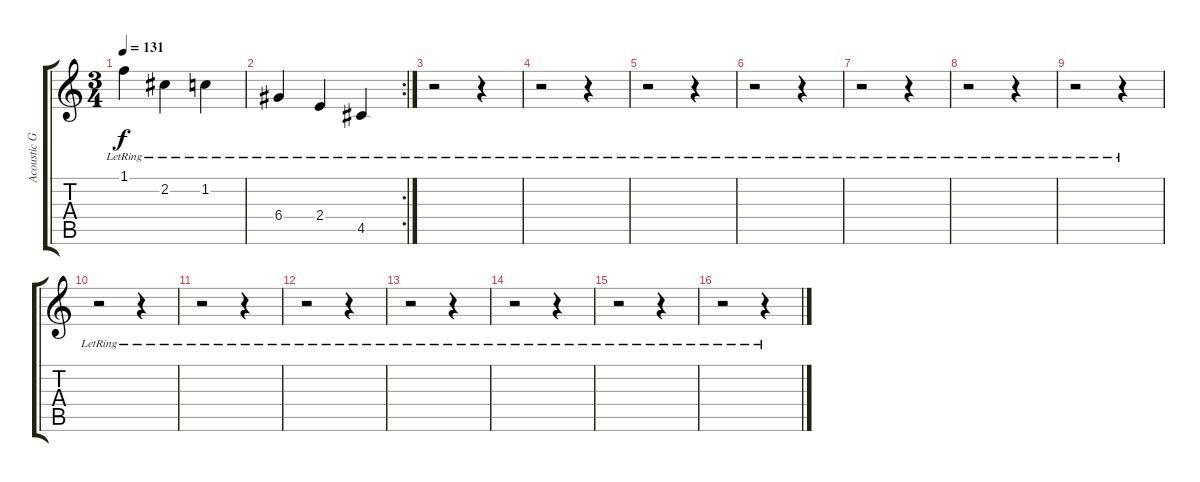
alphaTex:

\track ("Acoustic Guitar I" "Acoustic G") {instrument acousticguitarsteel}
\staff {score tabs}
\tuning (E4 B3 G3 D3 A2 E2) {hide}
\ts (3 4)
\tempo 131
\clef g2
\ks c
1.1{lr}.4{dy f} 2.2{lr}.4 1.2{lr}.4 |
\rc 2
6.4{lr}.4 2.4{lr}.4 4.5{lr}.4 |
r.2 r.4 |
r.2 r.4 |
r.2 r.4 |
r.2 r.4 |
r.2 r.4 |
r.2 r.4 |
r.2 r.4 |
r.2 r.4 |
r.2 r.4 |
r.2 r.4 |
r.2 r.4 |
r.2 r.4 |
r.2 r.4 |
r.2 r.4
